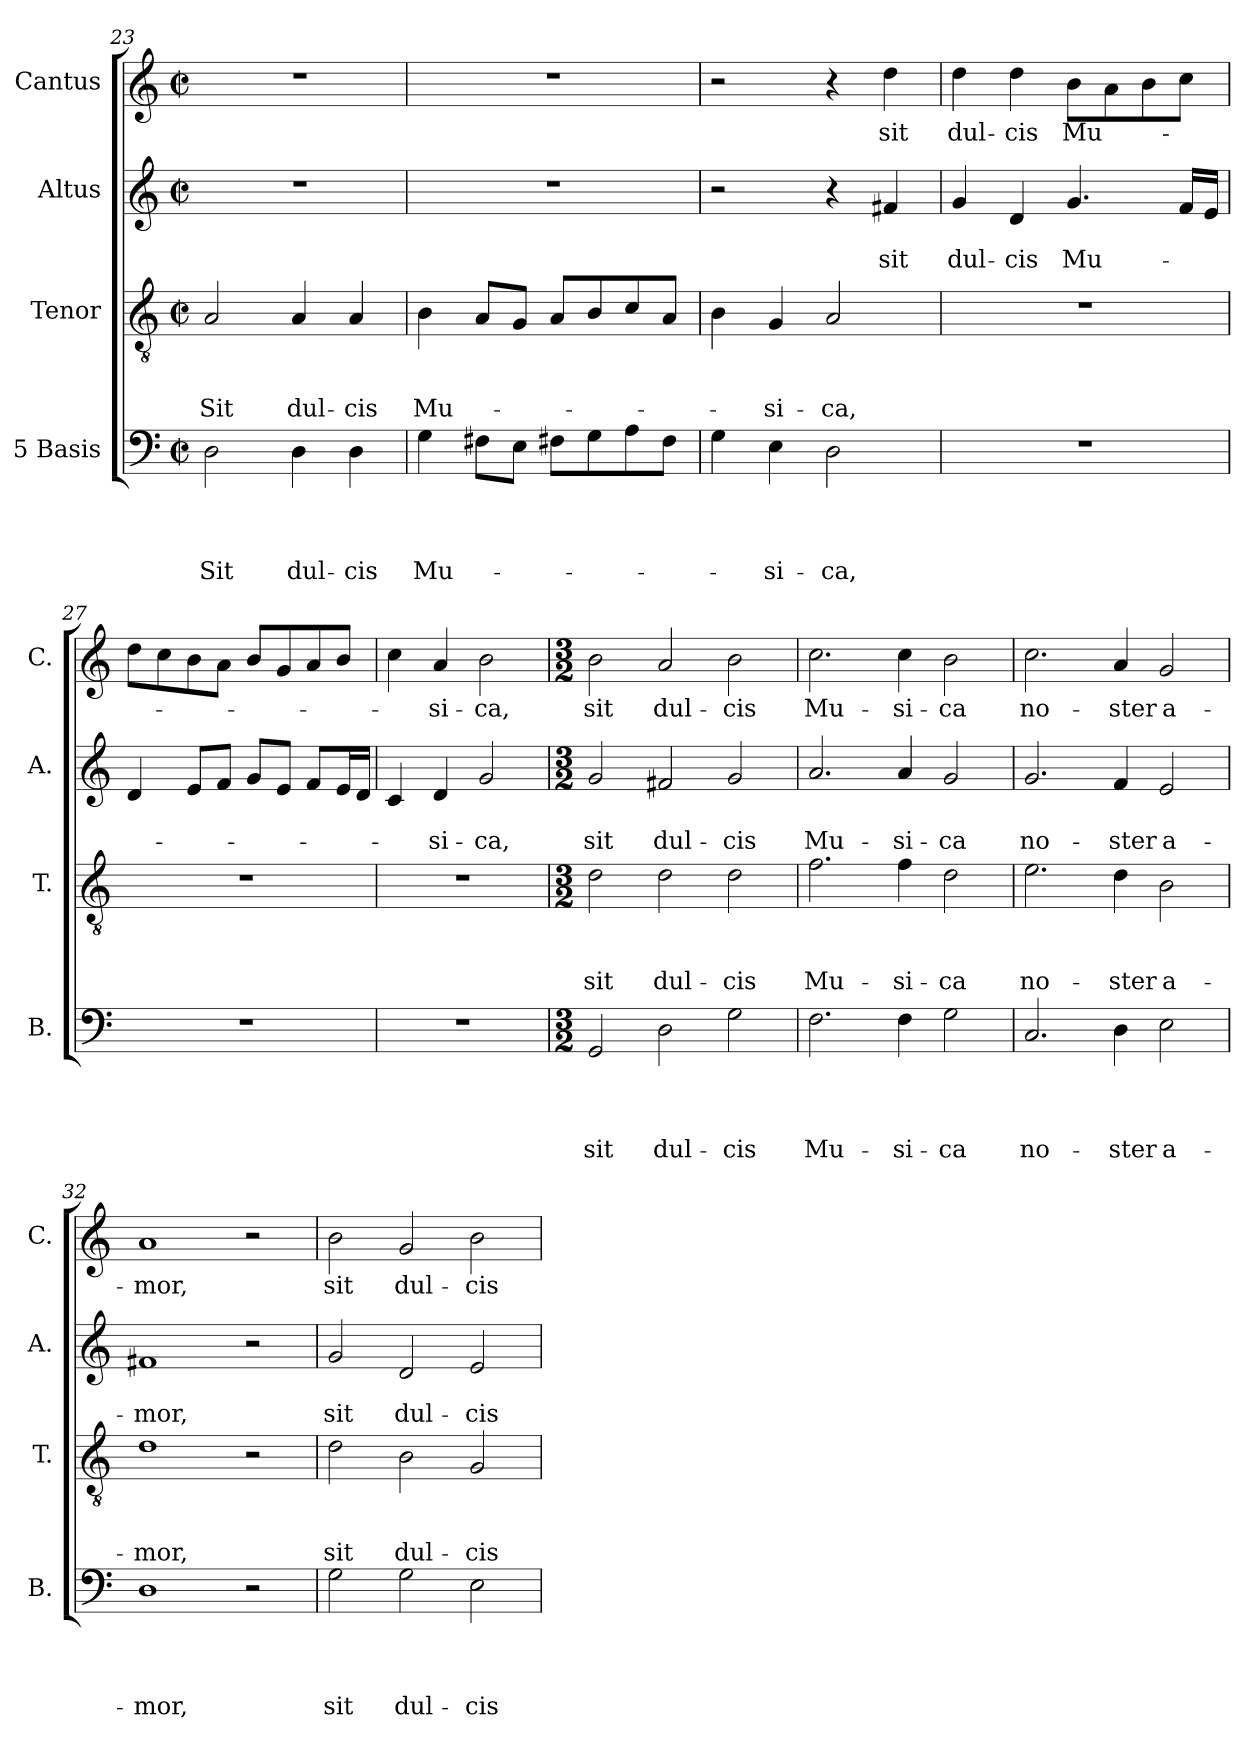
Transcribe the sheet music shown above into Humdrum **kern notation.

**kern	**text	**text	**text	**text	**kern	**text	**text	**text	**kern	**text	**text	**kern	**text
*part4	*part4	*part4	*part4	*part4	*part3	*part3	*part3	*part3	*part2	*part2	*part2	*part1	*part1
*staff4	*staff4	*staff4	*staff4	*staff4	*staff3	*staff3	*staff3	*staff3	*staff2	*staff2	*staff2	*staff1	*staff1
*I"5 Basis	*	*	*	*	*I"Tenor	*	*	*	*I"Altus	*	*	*I"Cantus	*
*I'B.	*	*	*	*	*I'T.	*	*	*	*I'A.	*	*	*I'C.	*
!!LO:LB:g=z
*clefF4	*	*	*	*	*clefGv2	*	*	*	*clefG2	*	*	*clefG2	*
*k[]	*	*	*	*	*k[]	*	*	*	*k[]	*	*	*k[]	*
*C:	*	*	*	*	*C:	*	*	*	*C:	*	*	*C:	*
*M2/2	*	*	*	*	*M2/2	*	*	*	*M2/2	*	*	*M2/2	*
*met(c|)	*	*	*	*	*met(c|)	*	*	*	*met(c|)	*	*	*met(c|)	*
=23	=23	=23	=23	=23	=23	=23	=23	=23	=23	=23	=23	=23	=23
!	!	!	!	!LO:LY:b	!	!	!	!LO:LY:b	!	!	!	!	!
2D\	.	.	.	Sit	2A/	.	.	Sit	1r	.	.	1r	.
!	!	!	!	!LO:LY:b	!	!	!	!LO:LY:b	!	!	!	!	!
4D\	.	.	.	dul-	4A/	.	.	dul-	.	.	.	.	.
!	!	!	!	!LO:LY:b	!	!	!	!LO:LY:b	!	!	!	!	!
4D\	.	.	.	-cis	4A/	.	.	-cis	.	.	.	.	.
=24	=24	=24	=24	=24	=24	=24	=24	=24	=24	=24	=24	=24	=24
!	!	!	!	!LO:LY:b	!	!	!	!LO:LY:b	!	!	!	!	!
4G\	.	.	.	Mu-	4B\	.	.	Mu-	1r	.	.	1r	.
8F#X\L	.	.	.	.	8A/L	.	.	.	.	.	.	.	.
8E\J	.	.	.	.	8G/J	.	.	.	.	.	.	.	.
8F#X\L	.	.	.	.	8A/L	.	.	.	.	.	.	.	.
8G\	.	.	.	.	8B/	.	.	.	.	.	.	.	.
8A\	.	.	.	.	8c/	.	.	.	.	.	.	.	.
8F#\J	.	.	.	.	8A/J	.	.	.	.	.	.	.	.
=25	=25	=25	=25	=25	=25	=25	=25	=25	=25	=25	=25	=25	=25
4G\	.	.	.	.	4B\	.	.	.	2r	.	.	2r	.
!	!	!	!	!LO:LY:b	!	!	!	!LO:LY:b	!	!	!	!	!
4E\	.	.	.	-si-	4G/	.	.	-si-	.	.	.	.	.
!	!	!	!	!LO:LY:b	!	!	!	!LO:LY:b	!	!	!	!	!
2D\	.	.	.	-ca,	2A/	.	.	-ca,	4r	.	.	4r	.
!	!	!	!	!	!	!	!	!	!	!	!LO:LY:b	!	!LO:LY:b
.	.	.	.	.	.	.	.	.	4f#X/	.	sit	4dd\	sit
=26	=26	=26	=26	=26	=26	=26	=26	=26	=26	=26	=26	=26	=26
!	!	!	!	!	!	!	!	!	!	!	!LO:LY:b	!	!LO:LY:b
1r	.	.	.	.	1r	.	.	.	4g/	.	dul-	4dd\	dul-
!	!	!	!	!	!	!	!	!	!	!	!LO:LY:b	!	!LO:LY:b
.	.	.	.	.	.	.	.	.	4d/	.	-cis	4dd\	-cis
!	!	!	!	!	!	!	!	!	!	!	!LO:LY:b	!	!LO:LY:b
.	.	.	.	.	.	.	.	.	4.g/	.	Mu-	8b\L	Mu-
.	.	.	.	.	.	.	.	.	.	.	.	8a\	.
.	.	.	.	.	.	.	.	.	.	.	.	8b\	.
.	.	.	.	.	.	.	.	.	16f/LL	.	.	8cc\J	.
.	.	.	.	.	.	.	.	.	16e/JJ	.	.	.	.
=27	=27	=27	=27	=27	=27	=27	=27	=27	=27	=27	=27	=27	=27
1r	.	.	.	.	1r	.	.	.	4d/	.	.	8dd\L	.
.	.	.	.	.	.	.	.	.	.	.	.	8cc\	.
.	.	.	.	.	.	.	.	.	8e/L	.	.	8b\	.
.	.	.	.	.	.	.	.	.	8f/J	.	.	8a\J	.
.	.	.	.	.	.	.	.	.	8g/L	.	.	8b/L	.
.	.	.	.	.	.	.	.	.	8e/J	.	.	8g/	.
.	.	.	.	.	.	.	.	.	8f/L	.	.	8a/	.
.	.	.	.	.	.	.	.	.	16e/L	.	.	8b/J	.
.	.	.	.	.	.	.	.	.	16d/JJ	.	.	.	.
=28	=28	=28	=28	=28	=28	=28	=28	=28	=28	=28	=28	=28	=28
1r	.	.	.	.	1r	.	.	.	4c/	.	.	4cc\	.
!	!	!	!	!	!	!	!	!	!	!	!LO:LY:b	!	!LO:LY:b
.	.	.	.	.	.	.	.	.	4d/	.	-si-	4a/	-si-
!	!	!	!	!	!	!	!	!	!	!	!LO:LY:b	!	!LO:LY:b
.	.	.	.	.	.	.	.	.	2g/	.	-ca,	2b\	-ca,
!!LO:PB:g=z
=29	=29	=29	=29	=29	=29	=29	=29	=29	=29	=29	=29	=29	=29
*M3/2	*	*	*	*	*M3/2	*	*	*	*M3/2	*	*	*M3/2	*
!	!	!	!	!LO:LY:b	!	!	!	!LO:LY:b	!	!	!LO:LY:b	!	!LO:LY:b
2GG/	.	.	.	sit	2d\	.	.	sit	2g/	.	sit	2b\	sit
!	!	!	!	!LO:LY:b	!	!	!	!LO:LY:b	!	!	!LO:LY:b	!	!LO:LY:b
2D\	.	.	.	dul-	2d\	.	.	dul-	2f#X/	.	dul-	2a/	dul-
!	!	!	!	!LO:LY:b	!	!	!	!LO:LY:b	!	!	!LO:LY:b	!	!LO:LY:b
2G\	.	.	.	-cis	2d\	.	.	-cis	2g/	.	-cis	2b\	-cis
=30	=30	=30	=30	=30	=30	=30	=30	=30	=30	=30	=30	=30	=30
!	!	!	!	!LO:LY:b	!	!	!	!LO:LY:b	!	!	!LO:LY:b	!	!LO:LY:b
2.F\	.	.	.	Mu-	2.f\	.	.	Mu-	2.a/	.	Mu-	2.cc\	Mu-
!	!	!	!	!LO:LY:b	!	!	!	!LO:LY:b	!	!	!LO:LY:b	!	!LO:LY:b
4F\	.	.	.	-si-	4f\	.	.	-si-	4a/	.	-si-	4cc\	-si-
!	!	!	!	!LO:LY:b	!	!	!	!LO:LY:b	!	!	!LO:LY:b	!	!LO:LY:b
2G\	.	.	.	-ca	2d\	.	.	-ca	2g/	.	-ca	2b\	-ca
=31	=31	=31	=31	=31	=31	=31	=31	=31	=31	=31	=31	=31	=31
!	!	!	!	!LO:LY:b	!	!	!	!LO:LY:b	!	!	!LO:LY:b	!	!LO:LY:b
2.C/	.	.	.	no-	2.e\	.	.	no-	2.g/	.	no-	2.cc\	no-
!	!	!	!	!LO:LY:b	!	!	!	!LO:LY:b	!	!	!LO:LY:b	!	!LO:LY:b
4D\	.	.	.	-ster	4d\	.	.	-ster	4f/	.	-ster	4a/	-ster
!	!	!	!	!LO:LY:b	!	!	!	!LO:LY:b	!	!	!LO:LY:b	!	!LO:LY:b
2E\	.	.	.	a-	2B\	.	.	a-	2e/	.	a-	2g/	a-
=32	=32	=32	=32	=32	=32	=32	=32	=32	=32	=32	=32	=32	=32
!	!	!	!	!LO:LY:b	!	!	!	!LO:LY:b	!	!	!LO:LY:b	!	!LO:LY:b
1D	.	.	.	-mor,	1d	.	.	-mor,	1f#X	.	-mor,	1a	-mor,
2r	.	.	.	.	2r	.	.	.	2r	.	.	2r	.
=33	=33	=33	=33	=33	=33	=33	=33	=33	=33	=33	=33	=33	=33
!	!	!	!	!LO:LY:b	!	!	!	!LO:LY:b	!	!	!LO:LY:b	!	!LO:LY:b
2G\	.	.	.	sit	2d\	.	.	sit	2g/	.	sit	2b\	sit
!	!	!	!	!LO:LY:b	!	!	!	!LO:LY:b	!	!	!LO:LY:b	!	!LO:LY:b
2G\	.	.	.	dul-	2B\	.	.	dul-	2d/	.	dul-	2g/	dul-
!	!	!	!	!LO:LY:b	!	!	!	!LO:LY:b	!	!	!LO:LY:b	!	!LO:LY:b
2E\	.	.	.	-cis	2G/	.	.	-cis	2e/	.	-cis	2b\	-cis
=	=	=	=	=	=	=	=	=	=	=	=	=	=
*-	*-	*-	*-	*-	*-	*-	*-	*-	*-	*-	*-	*-	*-
